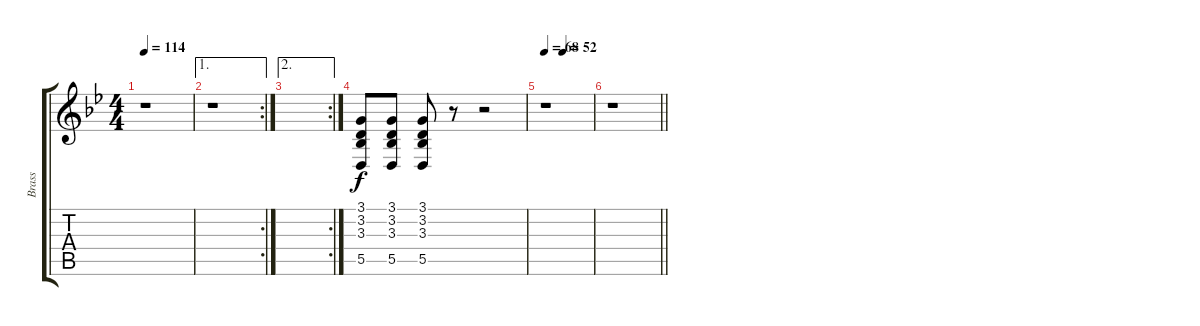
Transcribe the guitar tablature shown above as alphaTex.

\track ("Brass" "Brass") {instrument brasssection}
\staff {score tabs}
\tuning (E4 B3 G3 D3 A2 E2) {hide}
\ts (4 4)
\tempo 114
\clef g2
\ks gminor
r.1{dy f} |
\ae 1
\rc 2
r.1 |
\ae 2
\rc 2
|
(3.1 3.2 3.3 5.5).8{volume 15} (3.1 3.2 3.3 5.5).8 (3.1 3.2 3.3 5.5).8 r.8 r.2 |
\tempo 68
\tempo (52 0.375)
r.1 |
\barLineRight lightlight
r.1
